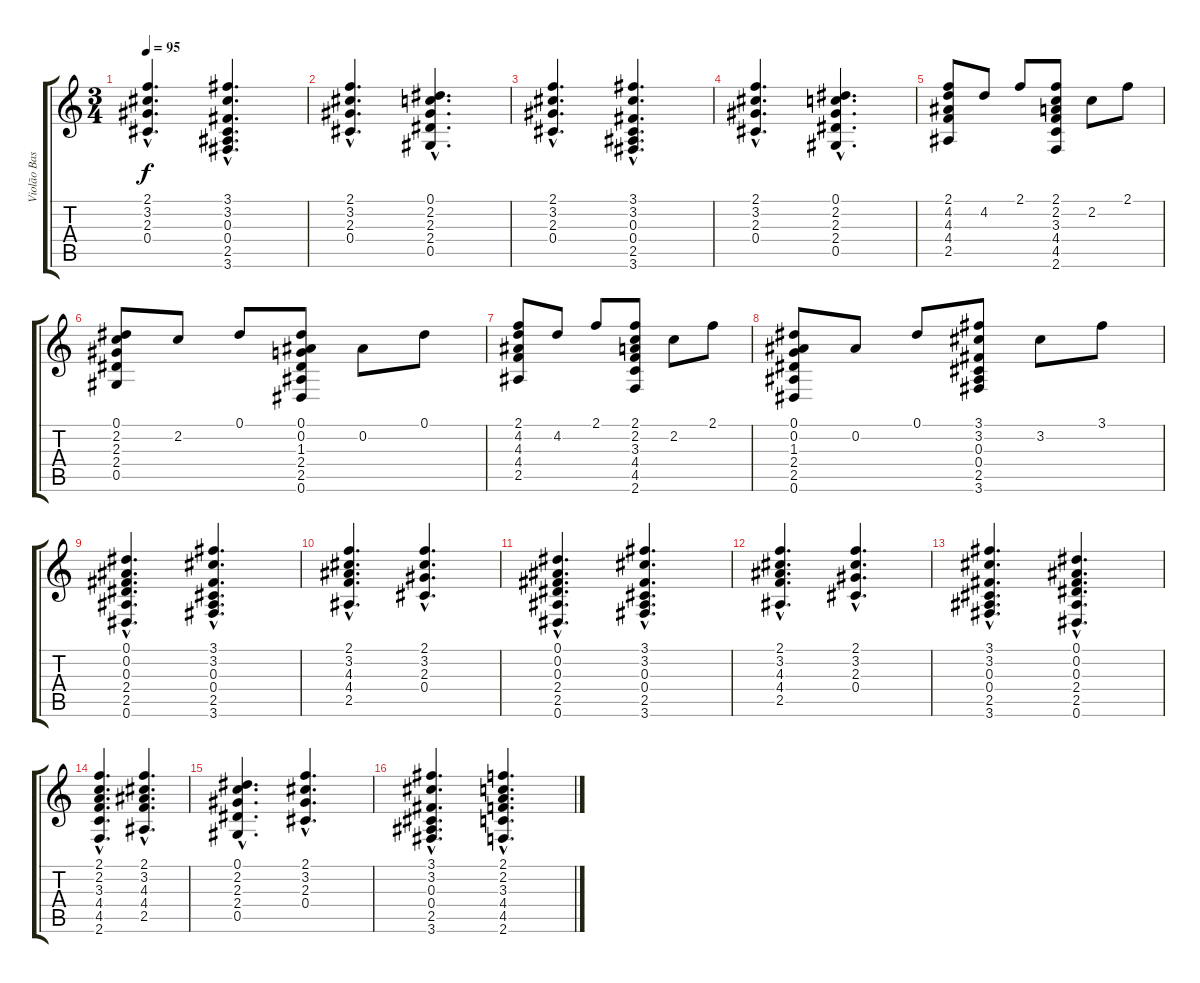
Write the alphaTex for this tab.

\track ("Violão Base" "Violão Bas") {instrument acousticguitarnylon}
\staff {score tabs}
\tuning (Eb4 Bb3 Gb3 Db3 Ab2 Eb2) {hide}
\ts (3 4)
\tempo 95
\clef g2
\ks c
(2.1{hac} 3.2{hac} 2.3{hac} 0.4{hac}).4{d dy f} (3.1{hac} 3.2{hac} 0.3{hac} 0.4{hac} 2.5{hac} 3.6{hac}).4{d} |
(2.1{hac} 3.2{hac} 2.3{hac} 0.4{hac}).4{d} (0.1{hac} 2.2{hac} 2.3{hac} 2.4{hac} 0.5{hac}).4{d} |
(2.1{hac} 3.2{hac} 2.3{hac} 0.4{hac}).4{d} (3.1{hac} 3.2{hac} 0.3{hac} 0.4{hac} 2.5{hac} 3.6{hac}).4{d} |
(2.1{hac} 3.2{hac} 2.3{hac} 0.4{hac}).4{d} (0.1{hac} 2.2{hac} 2.3{hac} 2.4{hac} 0.5{hac}).4{d} |
(2.1 4.2 4.3 4.4 2.5).8 4.2.8 2.1.8 (2.1 2.2 3.3 4.4 4.5 2.6).8 2.2.8 2.1.8 |
(0.1 2.2 2.3 2.4 0.5).8 2.2.8 0.1.8 (0.1 0.2 1.3 2.4 2.5 0.6).8 0.2.8 0.1.8 |
(2.1 4.2 4.3 4.4 2.5).8 4.2.8 2.1.8 (2.1 2.2 3.3 4.4 4.5 2.6).8 2.2.8 2.1.8 |
(0.1 0.2 1.3 2.4 2.5 0.6).8 0.2.8 0.1.8 (3.1 3.2 0.3 0.4 2.5 3.6).8 3.2.8 3.1.8 |
(0.1{hac} 0.2{hac} 0.3{hac} 2.4{hac} 2.5{hac} 0.6{hac}).4{d} (3.1{hac} 3.2{hac} 0.3{hac} 0.4{hac} 2.5{hac} 3.6{hac}).4{d} |
(2.1{hac} 3.2{hac} 4.3{hac} 4.4{hac} 2.5{hac}).4{d} (2.1{hac} 3.2{hac} 2.3{hac} 0.4{hac}).4{d} |
(0.1{hac} 0.2{hac} 0.3{hac} 2.4{hac} 2.5{hac} 0.6{hac}).4{d} (3.1{hac} 3.2{hac} 0.3{hac} 0.4{hac} 2.5{hac} 3.6{hac}).4{d} |
(2.1{hac} 3.2{hac} 4.3{hac} 4.4{hac} 2.5{hac}).4{d} (2.1{hac} 3.2{hac} 2.3{hac} 0.4{hac}).4{d} |
(3.1{hac} 3.2{hac} 0.3{hac} 0.4{hac} 2.5{hac} 3.6{hac}).4{d} (0.1{hac} 0.2{hac} 0.3{hac} 2.4{hac} 2.5{hac} 0.6{hac}).4{d} |
(2.1{hac} 2.2{hac} 3.3{hac} 4.4{hac} 4.5{hac} 2.6{hac}).4{d} (2.1{hac} 3.2{hac} 4.3{hac} 4.4{hac} 2.5{hac}).4{d} |
(0.1{hac} 2.2{hac} 2.3{hac} 2.4{hac} 0.5{hac}).4{d} (2.1{hac} 3.2{hac} 2.3{hac} 0.4{hac}).4{d} |
(3.1{hac} 3.2{hac} 0.3{hac} 0.4{hac} 2.5{hac} 3.6{hac}).4{d} (2.1{hac} 2.2{hac} 3.3{hac} 4.4{hac} 4.5{hac} 2.6{hac}).4{d}
